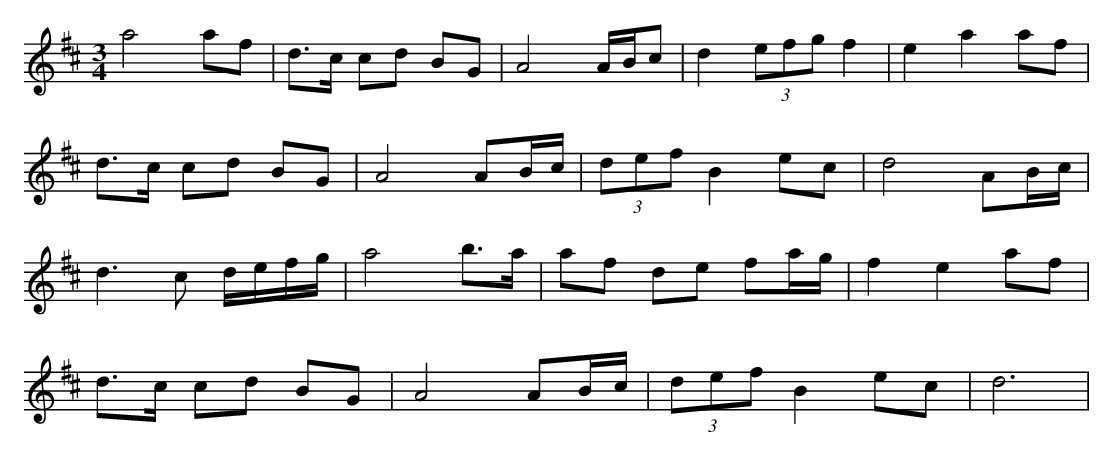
X:1
M:3/4
K:D
a4af|d3/2c/ cd BG|A4 A/B/c|d2 (3efg f2|e2 a2 af|
d3/2c/ cd BG|A4 AB/c/|(3def B2 ec|d4 AB/c/|
d3 c d/e/f/g/|a4 b3/2a/|af de fa/g/|f2 e2 af|
d3/2c/ cd BG|A4AB/c/|(3def B2 ec|d6|
